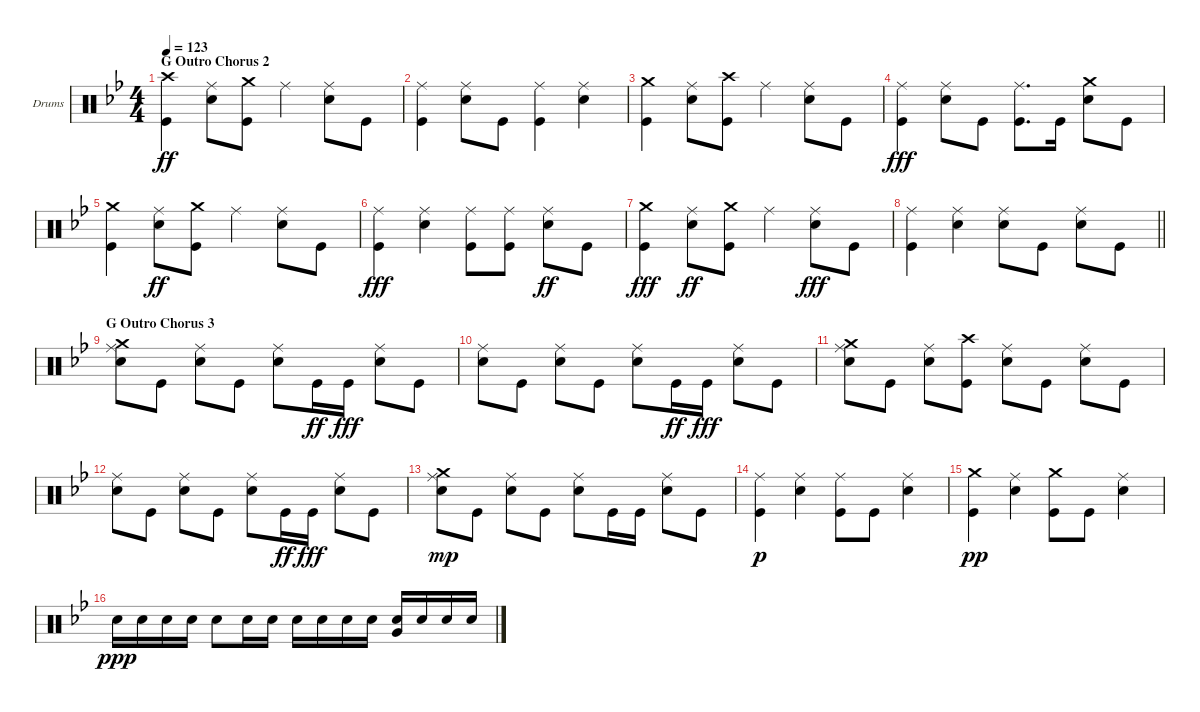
\bracketExtendMode groupsimilarinstruments
\firstSystemTrackNameOrientation horizontal
\otherSystemsTrackNameOrientation horizontal
\track ("Drumkit" "Drums") {instrument percussion}
\staff {score}
\articulation defaults
\ts (4 4)
\section ("" "G Outro Chorus 2")
\tempo 123
\clef neutral
\ks bb
("Kick (hit)" "Crash high (hit)").4{dy ff} ("Ride (middle)" "Snare (hit) 2").8 ("Crash medium (hit)" "Kick (hit)").8 "Ride (middle)".4 ("Ride (middle)" "Snare (hit) 2").8 "Kick (hit)".8 |
("Ride (middle)" "Kick (hit)").4 ("Ride (middle)" "Snare (hit) 2").8 "Kick (hit)".8 ("Ride (middle)" "Kick (hit)").4 ("Ride (middle)" "Snare (hit) 2").4 |
("Crash medium (hit)" "Kick (hit)").4 ("Ride (middle)" "Snare (hit) 2").8 ("Kick (hit)" "Crash high (hit)").8 "Ride (middle)".4 ("Ride (middle)" "Snare (hit) 2").8 "Kick (hit)".8 |
("Ride (middle)" "Kick (hit)").4{dy fff} ("Ride (middle)" "Snare (hit) 2").8 "Kick (hit)".8 ("Ride (middle)" "Kick (hit)").8{d} "Kick (hit)".16 ("Snare (hit) 2" "Crash medium (hit)").8 "Kick (hit)".8 |
("Crash medium (hit)" "Kick (hit)").4 ("Ride (middle)" "Snare (hit) 2").8{dy ff} ("Crash medium (hit)" "Kick (hit)").8 "Ride (middle)".4 ("Ride (middle)" "Snare (hit) 2").8 "Kick (hit)".8 |
("Ride (middle)" "Kick (hit)").4{dy fff} ("Ride (middle)" "Snare (hit) 2").4 ("Ride (middle)" "Kick (hit)").8 ("Kick (hit)" "Ride (middle)").8 ("Ride (middle)" "Snare (hit) 2").8{dy ff} "Kick (hit)".8 |
("Crash medium (hit)" "Kick (hit)").4{dy fff} ("Ride (middle)" "Snare (hit) 2").8{dy ff} ("Crash medium (hit)" "Kick (hit)").8 "Ride (middle)".4 ("Ride (middle)" "Snare (hit) 2").8{dy fff} "Kick (hit)".8 |
\barLineRight lightlight
("Ride (middle)" "Kick (hit)").4 ("Ride (middle)" "Snare (hit) 2").4 ("Ride (middle)" "Snare (hit) 2").8 "Kick (hit)".8 ("Ride (middle)" "Snare (hit) 2").8 "Kick (hit)".8 |
\section ("" "G Outro Chorus 3")
("Ride (middle)" "Snare (hit) 2" "Crash medium (hit)").8 "Kick (hit)".8 ("Ride (middle)" "Snare (hit) 2").8 "Kick (hit)".8 ("Ride (middle)" "Snare (hit) 2").8 "Kick (hit)".16{dy ff} "Kick (hit)".16{dy fff} ("Ride (middle)" "Snare (hit) 2").8 "Kick (hit)".8 |
("Ride (middle)" "Snare (hit) 2").8 "Kick (hit)".8 ("Ride (middle)" "Snare (hit) 2").8 "Kick (hit)".8 ("Ride (middle)" "Snare (hit) 2").8 "Kick (hit)".16{dy ff} "Kick (hit)".16{dy fff} ("Ride (middle)" "Snare (hit) 2").8 "Kick (hit)".8 |
("Ride (middle)" "Snare (hit) 2" "Crash medium (hit)").8 "Kick (hit)".8 ("Ride (middle)" "Snare (hit) 2").8 ("Kick (hit)" "Crash high (hit)").8 ("Ride (middle)" "Snare (hit) 2").8 "Kick (hit)".8 ("Ride (middle)" "Snare (hit) 2").8 "Kick (hit)".8 |
("Ride (middle)" "Snare (hit) 2").8 "Kick (hit)".8 ("Ride (middle)" "Snare (hit) 2").8 "Kick (hit)".8 ("Ride (middle)" "Snare (hit) 2").8 "Kick (hit)".16{dy ff} "Kick (hit)".16{dy fff} ("Ride (middle)" "Snare (hit) 2").8 "Kick (hit)".8 |
("Ride (middle)" "Snare (hit) 2" "Crash medium (hit)").8{dy mp} "Kick (hit)".8 ("Ride (middle)" "Snare (hit) 2").8 "Kick (hit)".8 ("Ride (middle)" "Snare (hit) 2").8 "Kick (hit)".16 "Kick (hit)".16 ("Ride (middle)" "Snare (hit) 2").8 "Kick (hit)".8 |
("Ride (middle)" "Kick (hit)").4{dy p} ("Ride (middle)" "Snare (hit) 2").4 ("Ride (middle)" "Kick (hit)").8 "Kick (hit)".8 ("Ride (middle)" "Snare (hit) 2").4 |
("Crash medium (hit)" "Kick (hit)").4{dy pp} ("Ride (middle)" "Snare (hit) 2").4 ("Crash medium (hit)" "Kick (hit)").8 "Kick (hit)".8 ("Ride (middle)" "Snare (hit) 2").4 |
"Snare (hit) 2".16{dy ppp} "Snare (hit) 2".16 "Snare (hit) 2".16 "Snare (hit) 2".16 "Snare (hit) 2".8 "Snare (hit) 2".16 "Snare (hit) 2".16 "Snare (hit) 2".16 "Snare (hit) 2".16 "Snare (hit) 2".16 "Snare (hit) 2".16 ("Very Low Tom (hit)" "Snare (hit) 2").16 "Snare (hit) 2".16 "Snare (hit) 2".16 "Snare (hit) 2".16
